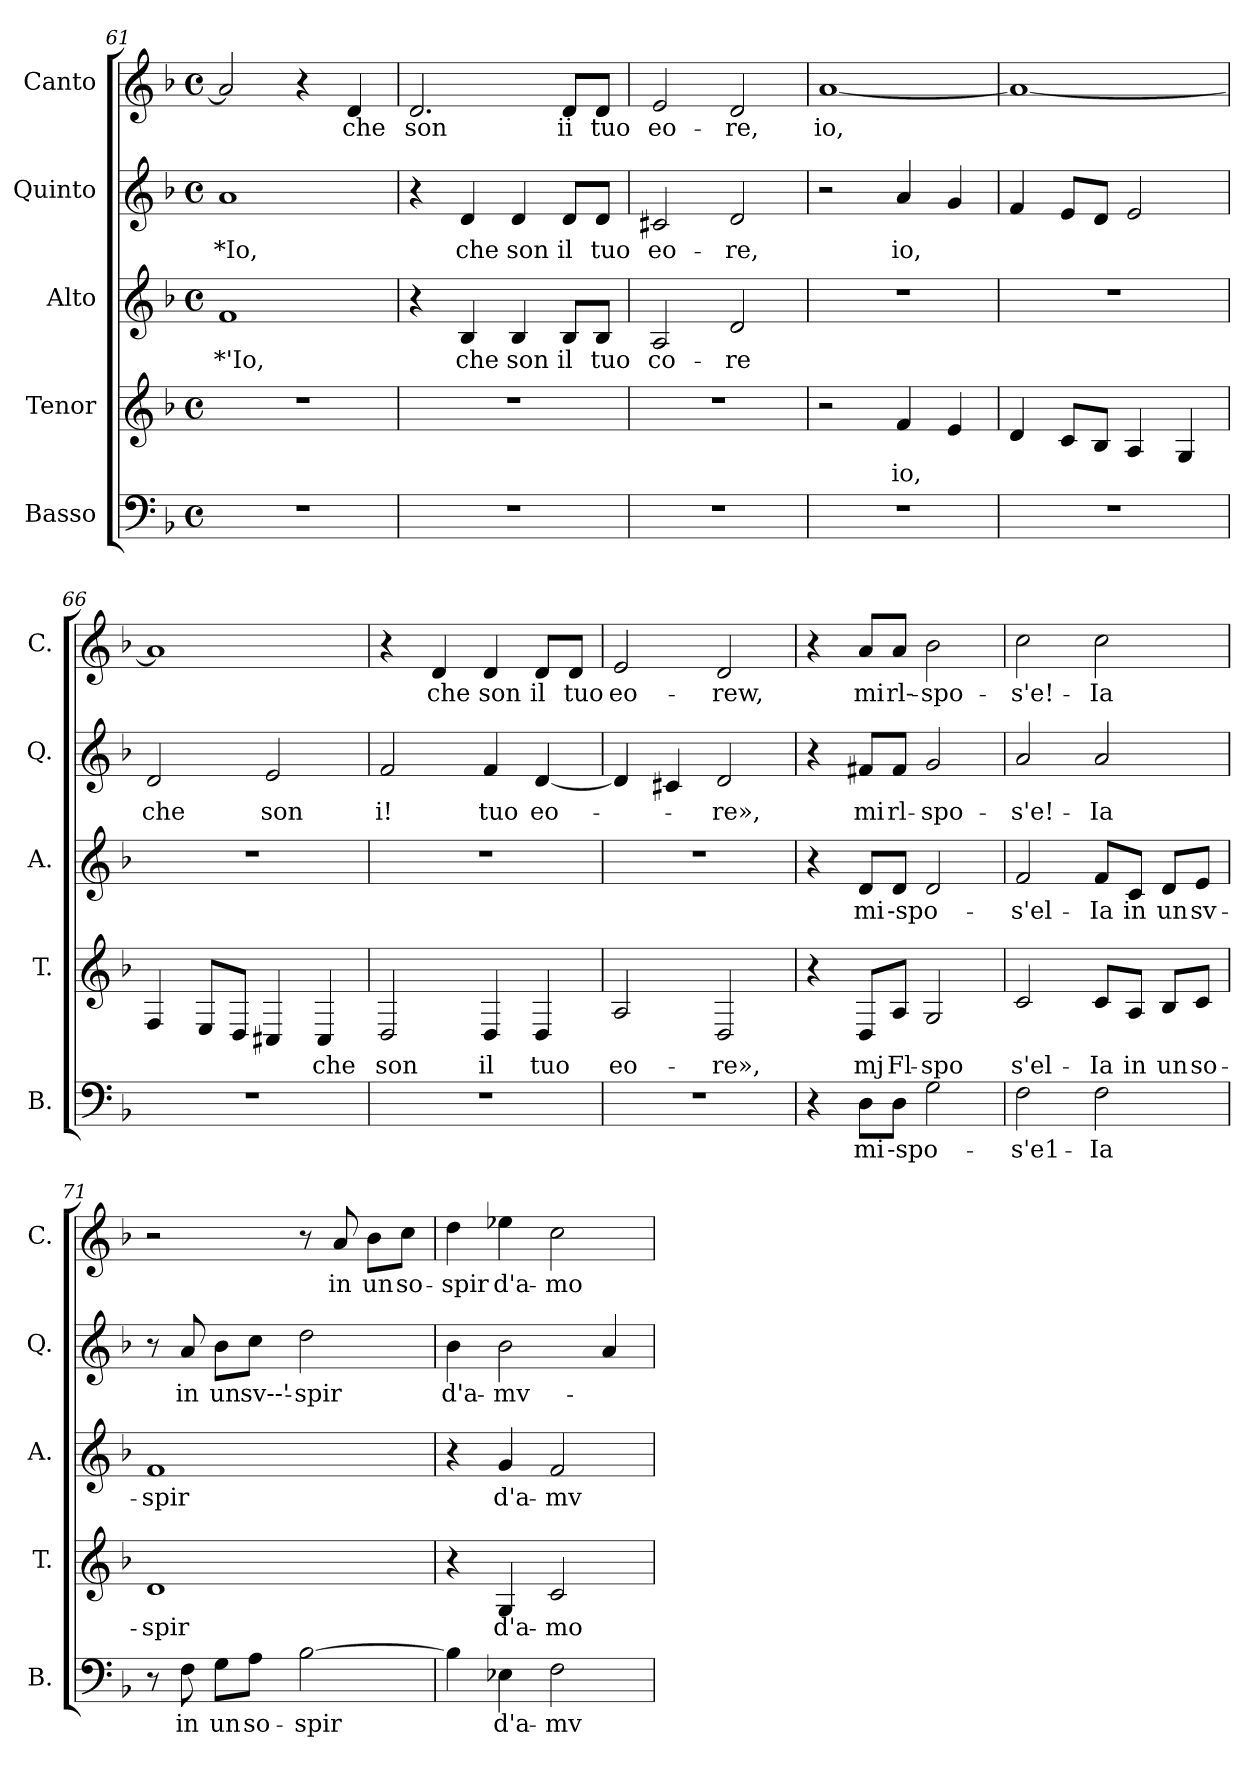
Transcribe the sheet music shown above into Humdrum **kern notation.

**kern	**text	**kern	**text	**kern	**text	**kern	**text	**kern	**text
*part5	*part5	*part4	*part4	*part3	*part3	*part2	*part2	*part1	*part1
*staff5	*staff5	*staff4	*staff4	*staff3	*staff3	*staff2	*staff2	*staff1	*staff1
*I"Basso	*	*I"Tenor	*	*I"Alto	*	*I"Quinto	*	*I"Canto	*
*I'B.	*	*I'T.	*	*I'A.	*	*I'Q.	*	*I'C.	*
*clefF4	*	*clefG2	*	*clefG2	*	*clefG2	*	*clefG2	*
*k[b-]	*	*k[b-]	*	*k[b-]	*	*k[b-]	*	*k[b-]	*
*F:	*	*F:	*	*F:	*	*F:	*	*F:	*
*M4/4	*	*M4/4	*	*M4/4	*	*M4/4	*	*M4/4	*
*met(c)	*	*met(c)	*	*met(c)	*	*met(c)	*	*met(c)	*
=61	=61	=61	=61	=61	=61	=61	=61	=61	=61
!	!	!	!	!	!LO:LY:b	!	!LO:LY:b	!	!
1r	.	1r	.	1f	-*'Io,	1a	-*Io,	2a/]	.
.	.	.	.	.	.	.	.	4r	.
!	!	!	!	!	!	!	!	!	!LO:LY:b
.	.	.	.	.	.	.	.	4d/	-che
=62	=62	=62	=62	=62	=62	=62	=62	=62	=62
!	!	!	!	!	!	!	!	!	!LO:LY:b
1r	.	1r	.	4r	.	4r	.	2.d/	-son
!	!	!	!	!	!LO:LY:b	!	!LO:LY:b	!	!
.	.	.	.	4B-/	-che	4d/	-che	.	.
!	!	!	!	!	!LO:LY:b	!	!LO:LY:b	!	!
.	.	.	.	4B-/	-son	4d/	-son	.	.
!	!	!	!	!	!LO:LY:b	!	!LO:LY:b	!	!LO:LY:b
.	.	.	.	8B-/L	-il	8d/L	-il	8d/L	-ii
!	!	!	!	!	!LO:LY:b	!	!LO:LY:b	!	!LO:LY:b
.	.	.	.	8B-/J	-tuo	8d/J	-tuo	8d/J	-tuo
=63	=63	=63	=63	=63	=63	=63	=63	=63	=63
!	!	!	!	!	!LO:LY:b	!	!LO:LY:b	!	!LO:LY:b
1r	.	1r	.	2A/	-co-	2c#X/	-eo-	2e/	-eo-
!	!	!	!	!	!LO:LY:b	!	!LO:LY:b	!	!LO:LY:b
.	.	.	.	2d/	-re	2d/	-re,	2d/	-re,
!!LO:LB:g=z
=64	=64	=64	=64	=64	=64	=64	=64	=64	=64
!	!	!	!	!	!	!	!	!	!LO:LY:b
1r	.	2r	.	1r	.	2r	.	[1a	-io,
!	!	!	!LO:LY:b	!	!	!	!LO:LY:b	!	!
.	.	4f/	-io,	.	.	4a/	-io,	.	.
.	.	4e/	.	.	.	4g/	.	.	.
=65	=65	=65	=65	=65	=65	=65	=65	=65	=65
1r	.	4d/	.	1r	.	4f/	.	1a_	.
.	.	8c/L	.	.	.	8e/L	.	.	.
.	.	8B-/J	.	.	.	8d/J	.	.	.
.	.	4A/	.	.	.	2e/	.	.	.
.	.	4G/	.	.	.	.	.	.	.
=66	=66	=66	=66	=66	=66	=66	=66	=66	=66
!	!	!	!	!	!	!	!LO:LY:b	!	!
1r	.	4F/	.	1r	.	2d/	-che	1a]	.
.	.	8E/L	.	.	.	.	.	.	.
.	.	8D/J	.	.	.	.	.	.	.
!	!	!	!	!	!	!	!LO:LY:b	!	!
.	.	4C#X/	.	.	.	2e/	-son	.	.
!	!	!	!LO:LY:b	!	!	!	!	!	!
.	.	4C#/	-che	.	.	.	.	.	.
=67	=67	=67	=67	=67	=67	=67	=67	=67	=67
!	!	!	!LO:LY:b	!	!	!	!LO:LY:b	!	!
1r	.	2D/	-son	1r	.	2f/	-i!	4r	.
!	!	!	!	!	!	!	!	!	!LO:LY:b
.	.	.	.	.	.	.	.	4d/	-che
!	!	!	!LO:LY:b	!	!	!	!LO:LY:b	!	!LO:LY:b
.	.	4D/	-il	.	.	4f/	-tuo	4d/	-son
!	!	!	!LO:LY:b	!	!	!	!LO:LY:b	!	!LO:LY:b
.	.	4D/	-tuo	.	.	[4d/	-eo-	8d/L	-il
!	!	!	!	!	!	!	!	!	!LO:LY:b
.	.	.	.	.	.	.	.	8d/J	-tuo
=68	=68	=68	=68	=68	=68	=68	=68	=68	=68
!	!	!	!LO:LY:b	!	!	!	!	!	!LO:LY:b
1r	.	2A/	-eo-	1r	.	4d/]	.	2e/	-eo-
.	.	.	.	.	.	4c#X/	.	.	.
!	!	!	!LO:LY:b	!	!	!	!LO:LY:b	!	!LO:LY:b
.	.	2D/	-re»,	.	.	2d/	-re»,	2d/	-rew,
=69	=69	=69	=69	=69	=69	=69	=69	=69	=69
4r	.	4r	.	4r	.	4r	.	4r	.
!	!LO:LY:b	!	!LO:LY:b	!	!LO:LY:b	!	!LO:LY:b	!	!LO:LY:b
8D\L	-mi	8D/L	-mj	8d/L	-mi	8f#X/L	-mi	8a/L	-mi
!	!LO:LY:b	!	!LO:LY:b	!	!LO:LY:b	!	!LO:LY:b	!	!LO:LY:b
8D\J	--spo-	8A/J	-Fl--	8d/J	--spo-	8f#/J	-rl-	8a/J	-rl---
!	!	!	!LO:LY:b	!	!	!	!LO:LY:b	!	!LO:LY:b
2G\	.	2G/	-spo	2d/	.	2g/	-spo-	2b-\	-spo-
=70	=70	=70	=70	=70	=70	=70	=70	=70	=70
!	!LO:LY:b	!	!LO:LY:b	!	!LO:LY:b	!	!LO:LY:b	!	!LO:LY:b
2F\	-s'e1-	2c/	-s'el-	2f/	-s'el-	2a/	-s'e!-	2cc\	-s'e!-
!	!LO:LY:b	!	!LO:LY:b	!	!LO:LY:b	!	!LO:LY:b	!	!LO:LY:b
2F\	-Ia	8c/L	-Ia	8f/L	-Ia	2a/	-Ia	2cc\	-Ia
!	!	!	!LO:LY:b	!	!LO:LY:b	!	!	!	!
.	.	8A/J	-in	8c/J	-in	.	.	.	.
!	!	!	!LO:LY:b	!	!LO:LY:b	!	!	!	!
.	.	8B-/L	-un	8d/L	-un	.	.	.	.
!	!	!	!LO:LY:b	!	!LO:LY:b	!	!	!	!
.	.	8c/J	-so-	8e/J	-sv-	.	.	.	.
!!LO:PB:g=z
=71	=71	=71	=71	=71	=71	=71	=71	=71	=71
!	!	!	!LO:LY:b	!	!LO:LY:b	!	!	!	!
8r	.	1d	-spir	1f	-spir	8r	.	2r	.
!	!LO:LY:b	!	!	!	!	!	!LO:LY:b	!	!
8F\	-in	.	.	.	.	8a/	-in	.	.
!	!LO:LY:b	!	!	!	!	!	!LO:LY:b	!	!
8G\L	-un	.	.	.	.	8b-\L	-un	.	.
!	!LO:LY:b	!	!	!	!	!	!LO:LY:b	!	!
8A\J	-so--	.	.	.	.	8cc\J	-sv--'-	.	.
!	!LO:LY:b	!	!	!	!	!	!LO:LY:b	!	!
[2B-\	-spir	.	.	.	.	2dd\	-spir	8r	.
!	!	!	!	!	!	!	!	!	!LO:LY:b
.	.	.	.	.	.	.	.	8a/	-in
!	!	!	!	!	!	!	!	!	!LO:LY:b
.	.	.	.	.	.	.	.	8b-\L	-un
!	!	!	!	!	!	!	!	!	!LO:LY:b
.	.	.	.	.	.	.	.	8cc\J	-so-
=72	=72	=72	=72	=72	=72	=72	=72	=72	=72
!	!	!	!	!	!	!	!LO:LY:b	!	!LO:LY:b
4B-\]	.	4r	.	4r	.	4b-\	-d'a-	4dd\	-spir
!	!LO:LY:b	!	!LO:LY:b	!	!LO:LY:b	!	!LO:LY:b	!	!LO:LY:b
4E-X\	-d'a-	4G/	-d'a-	4g/	-d'a-	2b-\	-mv-	4ee-X\	-d'a-
!	!LO:LY:b	!	!LO:LY:b	!	!LO:LY:b	!	!	!	!LO:LY:b
2F\	-mv-	2c/	-mo-	2f/	-mv-	.	.	2cc\	-mo-
.	.	.	.	.	.	4a/	.	.	.
=	=	=	=	=	=	=	=	=	=
*-	*-	*-	*-	*-	*-	*-	*-	*-	*-
